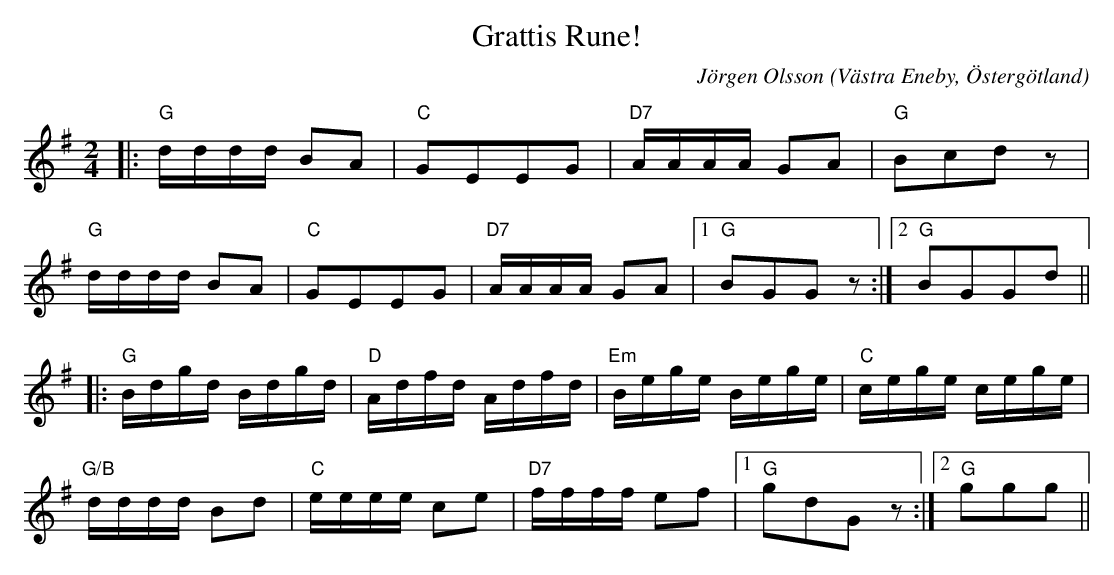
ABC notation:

X:1
T:Grattis Rune!
C:Jörgen Olsson
O:Västra Eneby, Östergötland
Q:115
M:2/4
L:1/8
K:G
|:"G"d/2d/2d/2d/2 BA|"C"GEEG|"D7"A/2A/2A/2A/2 GA|"G"Bcd z|
"G"d/2d/2d/2d/2 BA|"C"GEEG|"D7"A/2A/2A/2A/2 GA|1"G"BGG z :|2"G"BGGd ||
|:"G"B/2d/2g/2d/2 B/2d/2g/2d/2|"D"A/2d/2f/2d/2 A/2d/2f/2d/2|"Em"B/2e/2g/2e/2 B/2e/2g/2e/2|"C"c/2e/2g/2e/2 c/2e/2g/2e/2|
"G/B"d/2d/2d/2d/2 Bd|"C"e/2e/2e/2e/2 ce|"D7"f/2f/2f/2f/2 ef|1"G"gdG z :|2"G"ggg ||
